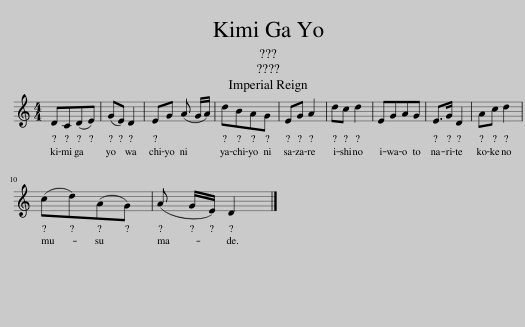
X:1
L:1/8
M:4/4
I:linebreak $
K:C
V:1 treble
V:1
 DC(DE) | (GE) D2 | EG (A G/A/) | dBAG | EG A2 | %5
 dc d2 | EGAG | E>G D2 | Ac d2 |$ (cd)(AG) | %10
 (A G/E/) D2 |] %11
